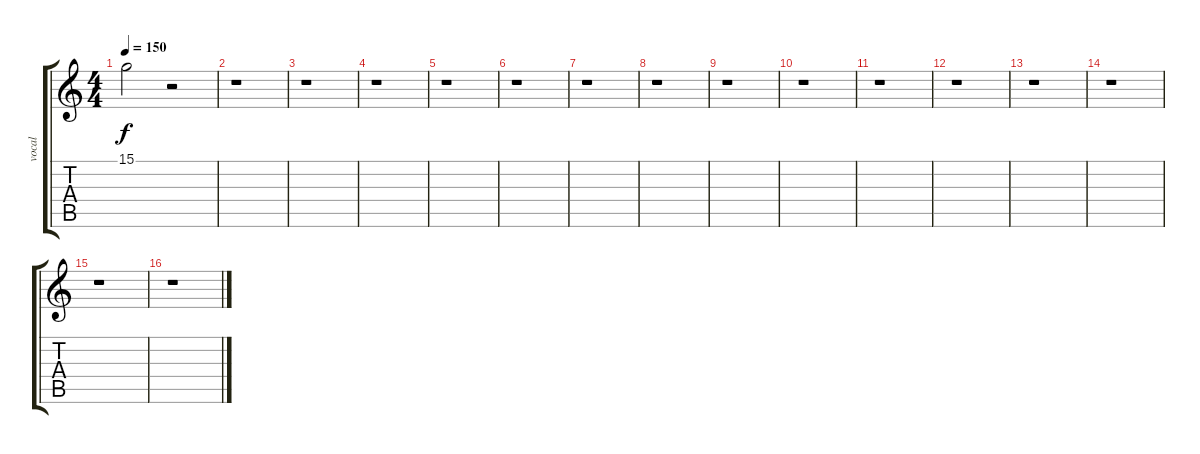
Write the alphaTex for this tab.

\track ("vocal" "vocal") {instrument lead6voice}
\staff {score tabs}
\tuning (E4 B3 G3 D3 A2 E2) {hide}
\ts (4 4)
\tempo 150
\clef g2
\ks c
15.1.2{dy f} r.2 |
r.1 |
r.1 |
r.1 |
r.1 |
r.1 |
r.1 |
r.1 |
r.1 |
r.1 |
r.1 |
r.1 |
r.1 |
r.1 |
r.1 |
r.1
